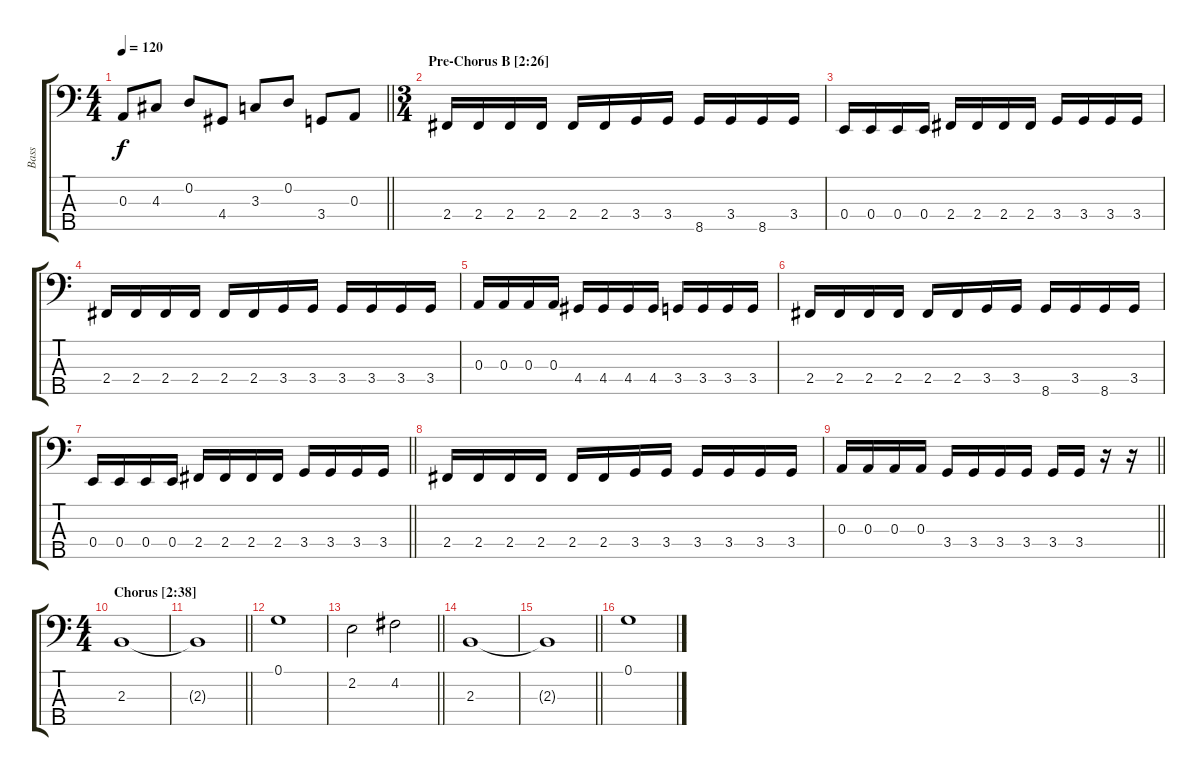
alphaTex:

\track ("Bass" "Bass") {instrument electricbassfinger}
\staff {score tabs}
\tuning (G2 D2 A1 E1 B0) {hide}
\ts (4 4)
\tempo 120
\clef f4
\barLineRight lightlight
\ks c
0.3.8{dy f} 4.3.8 0.2.8 4.4.8 3.3.8 0.2.8 3.4.8 0.3.8 |
\ts (3 4)
\section ("" "Pre-Chorus B [2:26]")
2.4.16 2.4.16 2.4.16 2.4.16 2.4.16 2.4.16 3.4.16 3.4.16 8.5.16 3.4.16 8.5.16 3.4.16 |
0.4.16 0.4.16 0.4.16 0.4.16 2.4.16 2.4.16 2.4.16 2.4.16 3.4.16 3.4.16 3.4.16 3.4.16 |
2.4.16 2.4.16 2.4.16 2.4.16 2.4.16 2.4.16 3.4.16 3.4.16 3.4.16 3.4.16 3.4.16 3.4.16 |
0.3.16 0.3.16 0.3.16 0.3.16 4.4.16 4.4.16 4.4.16 4.4.16 3.4.16 3.4.16 3.4.16 3.4.16 |
2.4.16 2.4.16 2.4.16 2.4.16 2.4.16 2.4.16 3.4.16 3.4.16 8.5.16 3.4.16 8.5.16 3.4.16 |
\barLineRight lightlight
0.4.16 0.4.16 0.4.16 0.4.16 2.4.16 2.4.16 2.4.16 2.4.16 3.4.16 3.4.16 3.4.16 3.4.16 |
2.4.16 2.4.16 2.4.16 2.4.16 2.4.16 2.4.16 3.4.16 3.4.16 3.4.16 3.4.16 3.4.16 3.4.16 |
\barLineRight lightlight
0.3.16 0.3.16 0.3.16 0.3.16 3.4.16 3.4.16 3.4.16 3.4.16 3.4.16 3.4.16 r.16 r.16 |
\ts (4 4)
\section ("" "Chorus [2:38]")
2.3.1 |
\barLineRight lightlight
2.3{t}.1 |
0.1.1 |
\barLineRight lightlight
2.2.2 4.2.2 |
2.3.1 |
\barLineRight lightlight
2.3{t}.1 |
0.1.1
